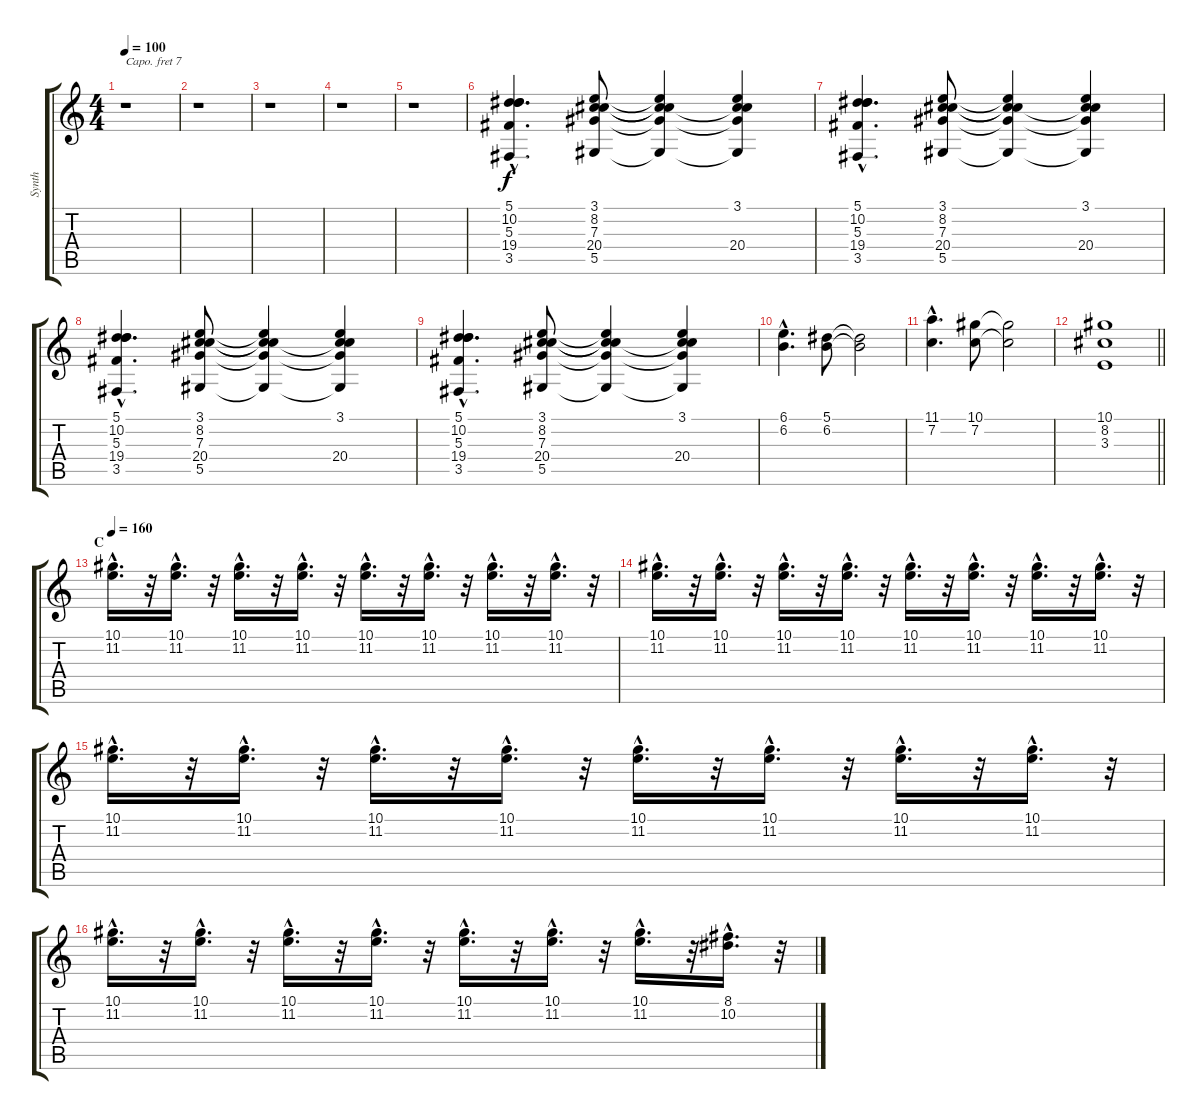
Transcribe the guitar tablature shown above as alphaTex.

\track ("Synth" "Synth") {instrument stringensemble1}
\staff {score tabs}
\capo 7
\tuning (Eb4 Bb3 Gb3 Db3 Ab2 Eb2) {hide}
\ts (4 4)
\tempo 100
\clef g2
\ks c
r.1{dy f} |
r.1 |
r.1 |
r.1 |
r.1 |
(5.1{hac} 10.2{hac} 5.3{hac} 19.4{hac} 3.5{hac}).4{d} (3.1 8.2 7.3 20.4 5.5).8 (3.1{t} 8.2{t} 7.3{t} 20.4{t} 5.5{t}).4 (3.1 8.2{t} 7.3{t} 20.4 5.5{t}).4 |
(5.1{hac} 10.2{hac} 5.3{hac} 19.4{hac} 3.5{hac}).4{d} (3.1 8.2 7.3 20.4 5.5).8 (3.1{t} 8.2{t} 7.3{t} 20.4{t} 5.5{t}).4 (3.1 8.2{t} 7.3{t} 20.4 5.5{t}).4 |
(5.1{hac} 10.2{hac} 5.3{hac} 19.4{hac} 3.5{hac}).4{d} (3.1 8.2 7.3 20.4 5.5).8 (3.1{t} 8.2{t} 7.3{t} 20.4{t} 5.5{t}).4 (3.1 8.2{t} 7.3{t} 20.4 5.5{t}).4 |
(5.1{hac} 10.2{hac} 5.3{hac} 19.4{hac} 3.5{hac}).4{d} (3.1 8.2 7.3 20.4 5.5).8 (3.1{t} 8.2{t} 7.3{t} 20.4{t} 5.5{t}).4 (3.1 8.2{t} 7.3{t} 20.4 5.5{t}).4 |
(6.1{hac} 6.2{hac}).4{d} (5.1 6.2).8 (5.1{t} 6.2{t}).2 |
(11.1{hac} 7.2{hac}).4{d} (10.1 7.2).8 (10.1{t} 7.2{t}).2 |
\barLineRight lightlight
(10.1 8.2 3.3).1 |
\section ("" "C")
\tempo 160
(10.1{hac} 11.2{hac}).16{d volume 6} r.32 (10.1{hac} 11.2{hac}).16{d} r.32 (10.1{hac} 11.2{hac}).16{d} r.32 (10.1{hac} 11.2{hac}).16{d} r.32 (10.1{hac} 11.2{hac}).16{d} r.32 (10.1{hac} 11.2{hac}).16{d} r.32 (10.1{hac} 11.2{hac}).16{d} r.32 (10.1{hac} 11.2{hac}).16{d} r.32 |
(10.1{hac} 11.2{hac}).16{d} r.32 (10.1{hac} 11.2{hac}).16{d} r.32 (10.1{hac} 11.2{hac}).16{d} r.32 (10.1{hac} 11.2{hac}).16{d} r.32 (10.1{hac} 11.2{hac}).16{d} r.32 (10.1{hac} 11.2{hac}).16{d} r.32 (10.1{hac} 11.2{hac}).16{d} r.32 (10.1{hac} 11.2{hac}).16{d} r.32 |
(10.1{hac} 11.2{hac}).16{d} r.32 (10.1{hac} 11.2{hac}).16{d} r.32 (10.1{hac} 11.2{hac}).16{d} r.32 (10.1{hac} 11.2{hac}).16{d} r.32 (10.1{hac} 11.2{hac}).16{d} r.32 (10.1{hac} 11.2{hac}).16{d} r.32 (10.1{hac} 11.2{hac}).16{d} r.32 (10.1{hac} 11.2{hac}).16{d} r.32 |
(10.1{hac} 11.2{hac}).16{d} r.32 (10.1{hac} 11.2{hac}).16{d} r.32 (10.1{hac} 11.2{hac}).16{d} r.32 (10.1{hac} 11.2{hac}).16{d} r.32 (10.1{hac} 11.2{hac}).16{d} r.32 (10.1{hac} 11.2{hac}).16{d} r.32 (10.1{hac} 11.2{hac}).16{d} r.32 (8.1{hac} 10.2{hac}).16{d} r.32
